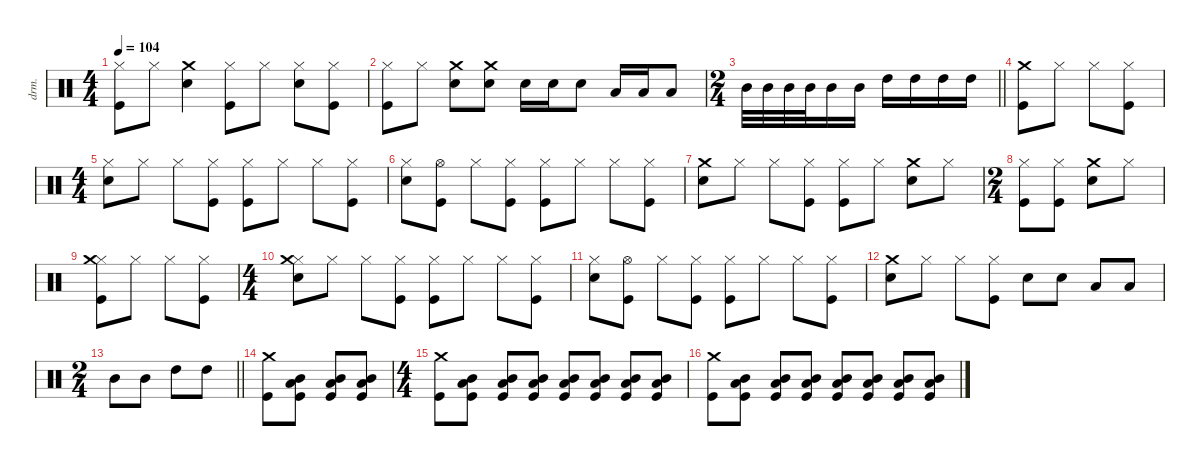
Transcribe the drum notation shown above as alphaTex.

\defaultSystemsLayout 4
\hideDynamics
\bracketExtendMode nobrackets
\otherSystemsTrackNameOrientation horizontal
\track ("Lars Ulrich" "drm.") {instrument percussion}
\staff {score}
\articulation defaults
\ts (4 4)
\tempo 104
\clef neutral
\ks c
("Hi-Hat (closed)" "Kick (hit)").8{dy fff} "Hi-Hat (closed)".8 ("Crash medium (hit)" "Snare (hit) 2").4 ("Hi-Hat (closed)" "Kick (hit)").8 "Hi-Hat (closed)".8 ("Hi-Hat (closed)" "Snare (hit) 2").8 ("Hi-Hat (closed)" "Kick (hit)").8 |
("Kick (hit)" "Hi-Hat (closed)").8 "Hi-Hat (closed)".8 ("Snare (hit) 2" "Crash medium (hit)").8 ("Snare (hit) 2" "Crash medium (hit)").8 "Snare (hit) 2".16 "Snare (hit) 2".16 "Snare (hit) 2".8 "Low Tom (hit)".16 "Low Tom (hit)".16 "Low Tom (hit)".8 |
\ts (2 4)
\beaming (8 2 2 2 2)
\barLineRight lightlight "Mid Tom (hit)".32 "Mid Tom (hit)".32 "Mid Tom (hit)".32 "Mid Tom (hit)".32 "Mid Tom (hit)".16 "Mid Tom (hit)".16 "High Tom (hit)".16 "High Tom (hit)".16 "High Tom (hit)".16 "High Tom (hit)".16
|
("Crash medium (hit)" "Kick (hit)").8 "Hi-Hat (closed)".8 "Hi-Hat (closed)".8 ("Kick (hit)" "Hi-Hat (closed)").8 |
\ts (4 4)
\beaming (8 2 2 2 2)
("Snare (hit) 2" "Hi-Hat (closed)").8 "Hi-Hat (closed)".8 "Hi-Hat (closed)".8 ("Kick (hit)" "Hi-Hat (closed)").8 ("Kick (hit)" "Hi-Hat (closed)").8 "Hi-Hat (closed)".8 "Hi-Hat (closed)".8 ("Kick (hit)" "Hi-Hat (closed)").8 |
("Snare (hit) 2" "Hi-Hat (closed)").8 ("Kick (hit)" "Hi-Hat (open)").8 "Hi-Hat (closed)".8 ("Kick (hit)" "Hi-Hat (closed)").8 ("Hi-Hat (closed)" "Kick (hit)").8 "Hi-Hat (closed)".8 "Hi-Hat (closed)".8 ("Kick (hit)" "Hi-Hat (closed)").8 |
("Snare (hit) 2" "Crash medium (hit)").8 "Hi-Hat (closed)".8 "Hi-Hat (closed)".8 ("Kick (hit)" "Hi-Hat (closed)").8 ("Kick (hit)" "Hi-Hat (closed)").8 "Hi-Hat (closed)".8 ("Snare (hit) 2" "Crash medium (hit)").8 "Hi-Hat (closed)".8 |
\ts (2 4)
\beaming (8 2 2 2 2)
("Kick (hit)" "Hi-Hat (closed)").8 ("Hi-Hat (closed)" "Kick (hit)").8 ("Snare (hit) 2" "Crash medium (hit)").8 "Hi-Hat (closed)".8 |
("Hi-Hat (closed)" "Kick (hit)" "Crash medium (hit)").8 "Hi-Hat (closed)".8 "Hi-Hat (closed)".8 ("Hi-Hat (closed)" "Kick (hit)").8 |
\ts (4 4)
\beaming (8 2 2 2 2)
("Hi-Hat (closed)" "Crash medium (hit)" "Snare (hit) 2").8 "Hi-Hat (closed)".8 "Hi-Hat (closed)".8 ("Kick (hit)" "Hi-Hat (closed)").8 ("Kick (hit)" "Hi-Hat (closed)").8 "Hi-Hat (closed)".8 "Hi-Hat (closed)".8 ("Hi-Hat (closed)" "Kick (hit)").8 |
("Snare (hit) 2" "Hi-Hat (closed)").8 ("Kick (hit)" "Hi-Hat (open)").8 "Hi-Hat (closed)".8 ("Kick (hit)" "Hi-Hat (closed)").8 ("Kick (hit)" "Hi-Hat (closed)").8 "Hi-Hat (closed)".8 "Hi-Hat (closed)".8 ("Hi-Hat (closed)" "Kick (hit)").8 |
("Crash medium (hit)" "Snare (hit) 2").8 "Hi-Hat (closed)".8 "Hi-Hat (closed)".8 ("Kick (hit)" "Hi-Hat (closed)").8 "Snare (hit) 2".8 "Snare (hit) 2".8 "Low Tom (hit)".8 "Low Tom (hit)".8 |
\ts (2 4)
\beaming (8 2 2 2 2)
\barLineRight lightlight "Mid Tom (hit)".8 "Mid Tom (hit)".8 "High Tom (hit)".8 "High Tom (hit)".8
|
("Kick (hit)" "Crash medium (hit)").8 ("Kick (hit)" "Low Tom (hit)" "Mid Tom (hit)").8 ("Kick (hit)" "Mid Tom (hit)" "Low Tom (hit)").8 ("Kick (hit)" "Mid Tom (hit)" "Low Tom (hit)").8 |
\ts (4 4)
\beaming (8 2 2 2 2)
("Crash medium (hit)" "Kick (hit)").8 ("Low Tom (hit)" "Kick (hit)" "Mid Tom (hit)").8 ("Kick (hit)" "Mid Tom (hit)" "Low Tom (hit)").8 ("Kick (hit)" "Mid Tom (hit)" "Low Tom (hit)").8 ("Kick (hit)" "Mid Tom (hit)" "Low Tom (hit)").8 ("Mid Tom (hit)" "Kick (hit)" "Low Tom (hit)").8 ("Kick (hit)" "Mid Tom (hit)" "Low Tom (hit)").8 ("Kick (hit)" "Mid Tom (hit)" "Low Tom (hit)").8 |
("Kick (hit)" "Crash medium (hit)").8 ("Kick (hit)" "Mid Tom (hit)" "Low Tom (hit)").8 ("Low Tom (hit)" "Mid Tom (hit)" "Kick (hit)").8 ("Kick (hit)" "Mid Tom (hit)" "Low Tom (hit)").8 ("Kick (hit)" "Mid Tom (hit)" "Low Tom (hit)").8 ("Kick (hit)" "Mid Tom (hit)" "Low Tom (hit)").8 ("Low Tom (hit)" "Kick (hit)" "Mid Tom (hit)").8 ("Low Tom (hit)" "Kick (hit)" "Mid Tom (hit)").8
